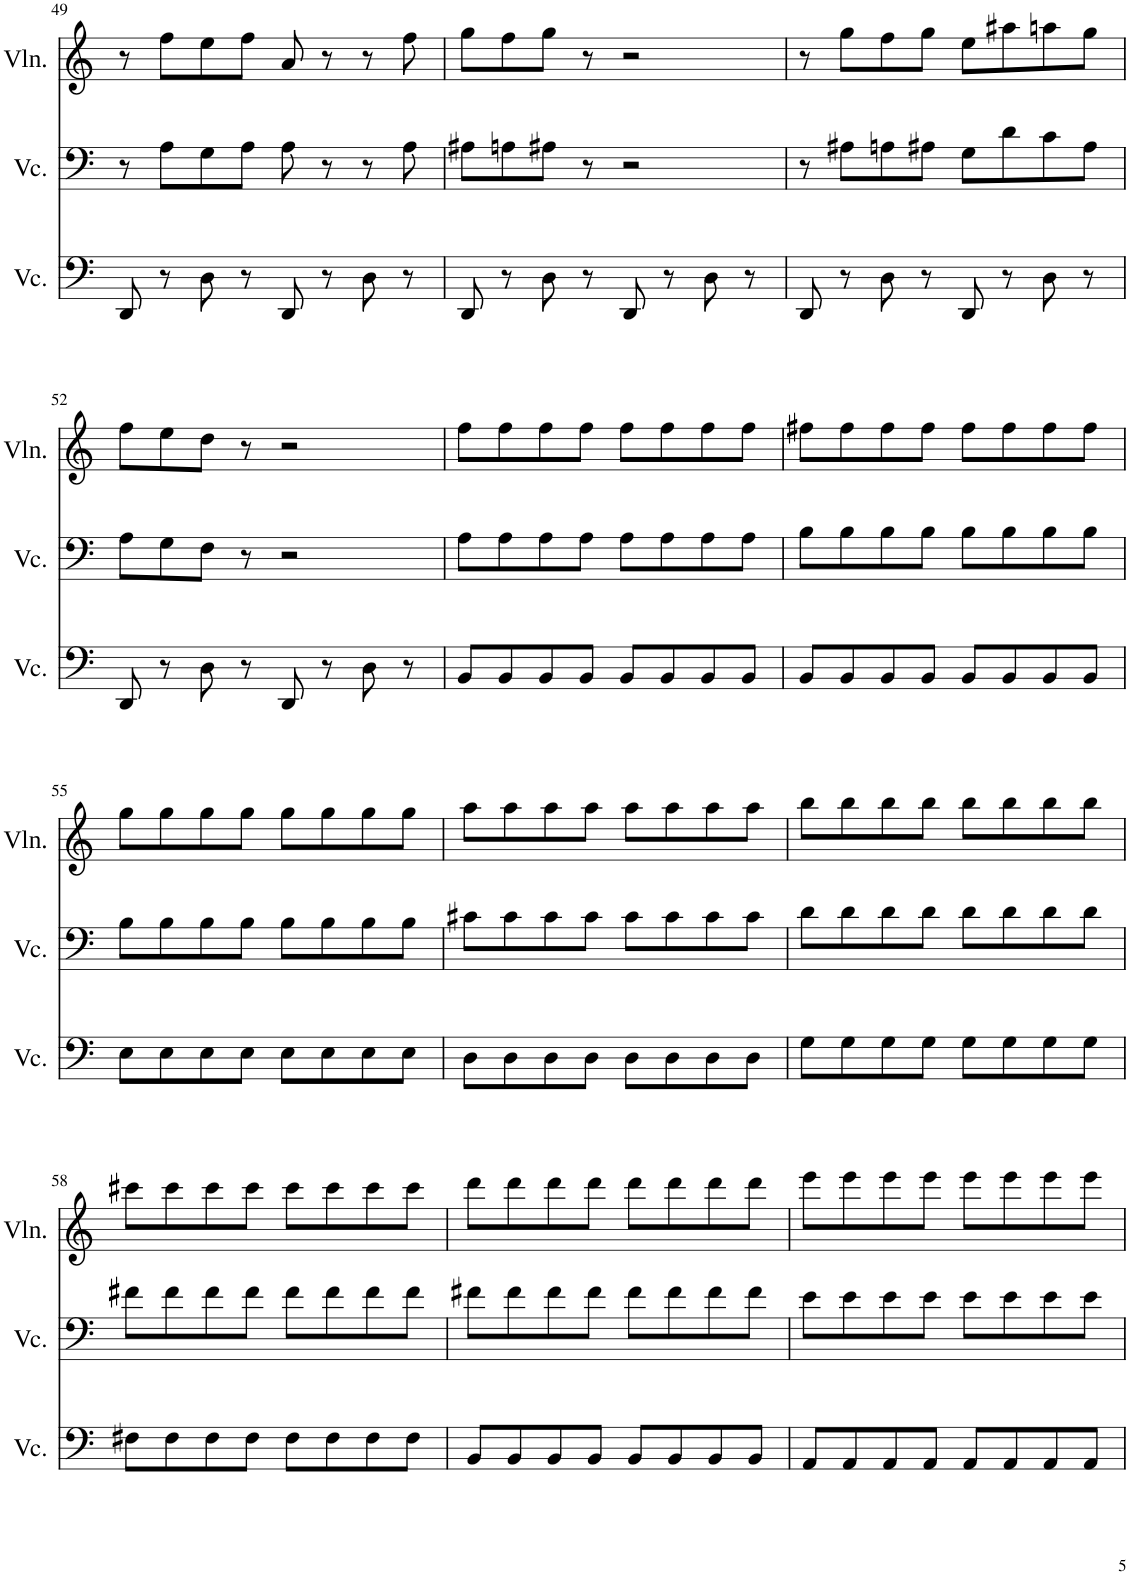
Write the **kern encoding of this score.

**kern	**kern	**kern
*part3	*part2	*part1
*staff3	*staff2	*staff1
*I"Violoncello	*I"Violoncello	*I"Violin
*I'Vc.	*I'Vc.	*I'Vln.
!!LO:PB:g=z
*clefF4	*clefF4	*clefG2
*k[]	*k[]	*k[]
*M4/4	*M4/4	*M4/4
=49	=49	=49
8DD/	8r	8r
8r	8A\L	8ff\L
8D\	8G\	8ee\
8r	8A\J	8ff\J
8DD/	8A\	8a/
8r	8r	8r
8D\	8r	8r
8r	8A\	8ff\
=50	=50	=50
8DD/	8A#X\L	8gg\L
8r	8An\	8ff\
8D\	8A#X\J	8gg\J
8r	8r	8r
8DD/	2r	2r
8r	.	.
8D\	.	.
8r	.	.
=51	=51	=51
8DD/	8r	8r
8r	8A#X\L	8gg\L
8D\	8An\	8ff\
8r	8A#X\J	8gg\J
8DD/	8G\L	8ee\L
8r	8d\	8aa#X\
8D\	8c\	8aan\
8r	8A#\J	8gg\J
!!LO:LB:g=z
=52	=52	=52
8DD/	8A\L	8ff\L
8r	8G\	8ee\
8D\	8F\J	8dd\J
8r	8r	8r
8DD/	2r	2r
8r	.	.
8D\	.	.
8r	.	.
=53	=53	=53
8BB/L	8A\L	8ff\L
8BB/	8A\	8ff\
8BB/	8A\	8ff\
8BB/J	8A\J	8ff\J
8BB/L	8A\L	8ff\L
8BB/	8A\	8ff\
8BB/	8A\	8ff\
8BB/J	8A\J	8ff\J
=54	=54	=54
8BB/L	8B\L	8ff#X\L
8BB/	8B\	8ff#\
8BB/	8B\	8ff#\
8BB/J	8B\J	8ff#\J
8BB/L	8B\L	8ff#\L
8BB/	8B\	8ff#\
8BB/	8B\	8ff#\
8BB/J	8B\J	8ff#\J
!!LO:LB:g=z
=55	=55	=55
8E\L	8B\L	8gg\L
8E\	8B\	8gg\
8E\	8B\	8gg\
8E\J	8B\J	8gg\J
8E\L	8B\L	8gg\L
8E\	8B\	8gg\
8E\	8B\	8gg\
8E\J	8B\J	8gg\J
=56	=56	=56
8D\L	8c#X\L	8aa\L
8D\	8c#\	8aa\
8D\	8c#\	8aa\
8D\J	8c#\J	8aa\J
8D\L	8c#\L	8aa\L
8D\	8c#\	8aa\
8D\	8c#\	8aa\
8D\J	8c#\J	8aa\J
=57	=57	=57
8G\L	8d\L	8bb\L
8G\	8d\	8bb\
8G\	8d\	8bb\
8G\J	8d\J	8bb\J
8G\L	8d\L	8bb\L
8G\	8d\	8bb\
8G\	8d\	8bb\
8G\J	8d\J	8bb\J
!!LO:LB:g=z
=58	=58	=58
8F#X\L	8f#X\L	8ccc#X\L
8F#\	8f#\	8ccc#\
8F#\	8f#\	8ccc#\
8F#\J	8f#\J	8ccc#\J
8F#\L	8f#\L	8ccc#\L
8F#\	8f#\	8ccc#\
8F#\	8f#\	8ccc#\
8F#\J	8f#\J	8ccc#\J
=59	=59	=59
8BB/L	8f#X\L	8ddd\L
8BB/	8f#\	8ddd\
8BB/	8f#\	8ddd\
8BB/J	8f#\J	8ddd\J
8BB/L	8f#\L	8ddd\L
8BB/	8f#\	8ddd\
8BB/	8f#\	8ddd\
8BB/J	8f#\J	8ddd\J
=60	=60	=60
8AA/L	8e\L	8eee\L
8AA/	8e\	8eee\
8AA/	8e\	8eee\
8AA/J	8e\J	8eee\J
8AA/L	8e\L	8eee\L
8AA/	8e\	8eee\
8AA/	8e\	8eee\
8AA/J	8e\J	8eee\J
=	=	=
*-	*-	*-
